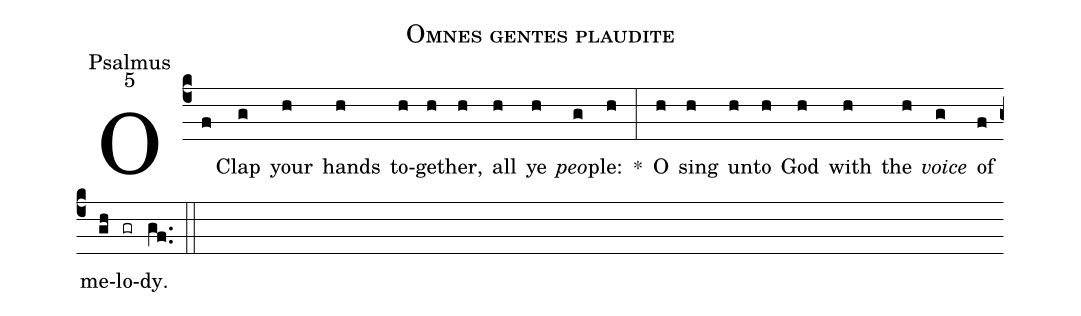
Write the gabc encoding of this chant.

name:Omnes gentes plaudite;
office-part:Psalmus;
mode:5;
%%
(c4) O(f) Clap(g) your(h) hands(h) to(h)ge(h)ther,(h) all(h) ye(h) <i>peo</i>(g)ple:(h) *(:) O(h) sing(h) un(h)to(h) God(h) with(h) the(h) <i>voice</i>(g) of(f) me(gh)lo(gr)dy.(gf..) (::)
